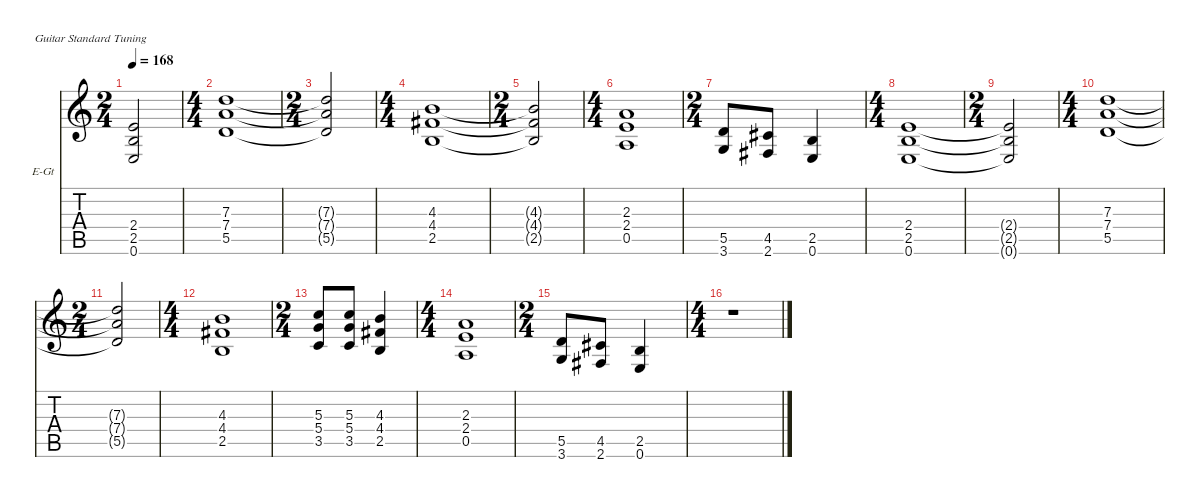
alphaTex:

\hideDynamics
\bracketExtendMode nobrackets
\firstSystemTrackNameOrientation horizontal
\otherSystemsTrackNameOrientation horizontal
\track ("Guitar III" "E-Gt") {instrument distortionguitar}
\staff {score tabs}
\tuning (E4 B3 G3 D3 A2 E2)
\ts (2 4)
\tempo 168
\clef g2
\ks c
(2.4{t} 2.5{t} 0.6{t}).2{dy f beam Up} |
\ts (4 4)
(7.3 7.4 5.5).1{beam Up} |
\ts (2 4)
(7.3{t} 7.4{t} 5.5{t}).2{beam Up} |
\ts (4 4)
(4.3 4.4{acc #} 2.5).1{beam Up} |
\ts (2 4)
(4.3{t} 4.4{t acc #} 2.5{t}).2{beam Up} |
\ts (4 4)
(2.3 2.4 0.5).1{beam Up} |
\ts (2 4)
(5.5 3.6).8{beam Up} (4.5{acc #} 2.6{acc #}).8{beam Up} (2.5 0.6).4{beam Up} |
\ts (4 4)
(2.4 2.5 0.6).1{beam Up} |
\ts (2 4)
(2.4{t} 2.5{t} 0.6{t}).2{beam Up} |
\ts (4 4)
(7.3 7.4 5.5).1{beam Up} |
\ts (2 4)
(7.3{t} 7.4{t} 5.5{t}).2{beam Up} |
\ts (4 4)
(4.3 4.4{acc #} 2.5).1{beam Up} |
\ts (2 4)
(5.3 5.4 3.5).8{beam Up} (5.3 5.4 3.5).8{beam Up} (4.3 4.4{acc #} 2.5).4{beam Up} |
\ts (4 4)
(2.3 2.4 0.5).1{beam Up} |
\ts (2 4)
(5.5 3.6).8{beam Up} (4.5{acc #} 2.6{acc #}).8{beam Up} (2.5 0.6).4{beam Up} |
\ts (4 4)
r.1{beam Down}
